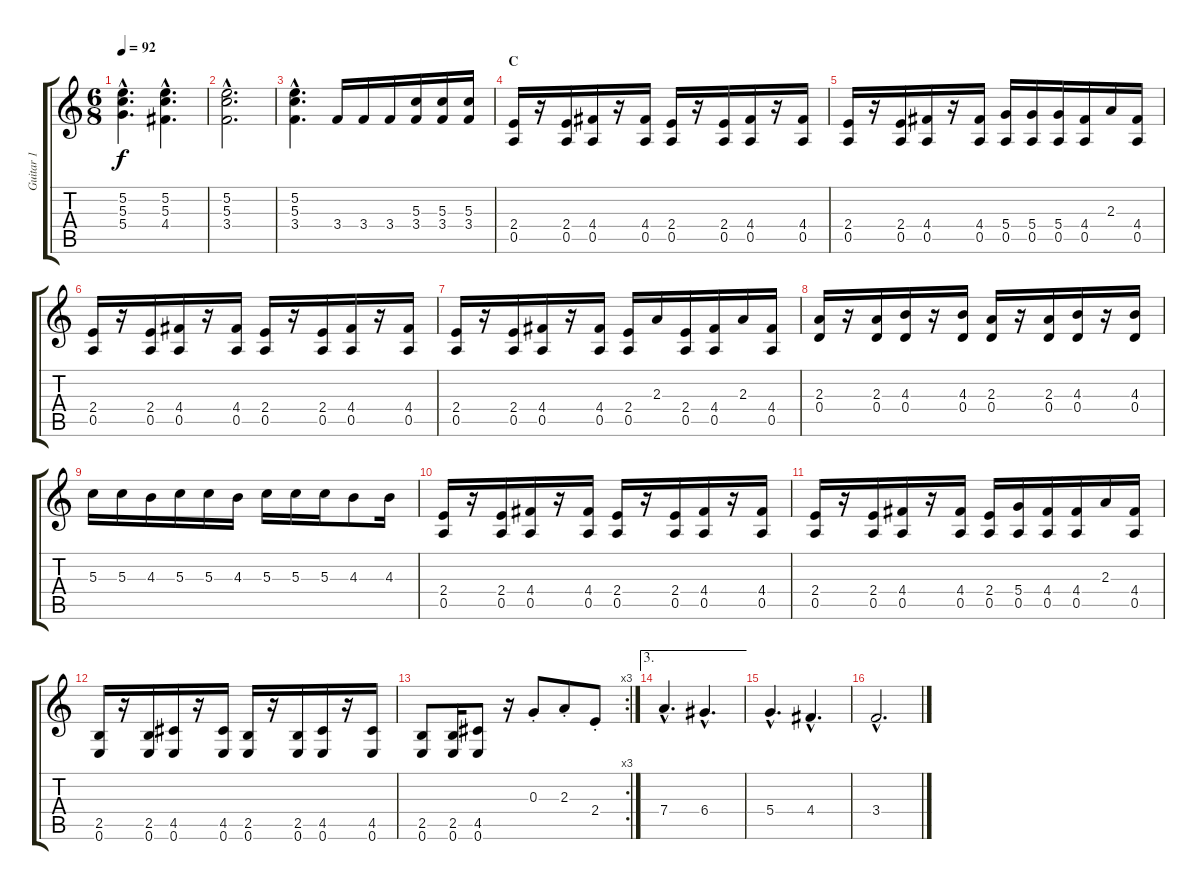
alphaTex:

\track ("Guitar 1" "Guitar 1") {instrument overdrivenguitar}
\staff {score tabs}
\tuning (E4 B3 G3 D3 A2 E2) {hide}
\ts (6 8)
\tempo 92
\clef g2
\ks c
(5.2{hac} 5.3{hac} 5.4{hac}).4{d dy f} (5.2{hac} 5.3{hac} 4.4{hac}).4{d} |
(5.2{hac} 5.3{hac} 3.4{hac}).2{d} |
(5.2{hac} 5.3{hac} 3.4{hac}).4{d volume 8} 3.4.16{volume 12 instrument overdrivenguitar} 3.4.16 3.4.16 (5.3 3.4).16 (5.3 3.4).16 (5.3 3.4).16 |
\section ("" "C")
(2.4 0.5).16 r.16 (2.4 0.5).16 (4.4 0.5).16 r.16 (4.4 0.5).16 (2.4 0.5).16 r.16 (2.4 0.5).16 (4.4 0.5).16 r.16 (4.4 0.5).16 |
(2.4 0.5).16 r.16 (2.4 0.5).16 (4.4 0.5).16 r.16 (4.4 0.5).16 (5.4 0.5).16 (5.4 0.5).16 (5.4 0.5).16 (4.4 0.5).16 2.3.16 (4.4 0.5).16 |
(2.4 0.5).16 r.16 (2.4 0.5).16 (4.4 0.5).16 r.16 (4.4 0.5).16 (2.4 0.5).16 r.16 (2.4 0.5).16 (4.4 0.5).16 r.16 (4.4 0.5).16 |
(2.4 0.5).16 r.16 (2.4 0.5).16 (4.4 0.5).16 r.16 (4.4 0.5).16 (2.4 0.5).16 2.3.16 (2.4 0.5).16 (4.4 0.5).16 2.3.16 (4.4 0.5).16 |
(2.3 0.4).16 r.16 (2.3 0.4).16 (4.3 0.4).16 r.16 (4.3 0.4).16 (2.3 0.4).16 r.16 (2.3 0.4).16 (4.3 0.4).16 r.16 (4.3 0.4).16 |
5.3.16 5.3.16 4.3.16 5.3.16 5.3.16 4.3.16 5.3.16 5.3.16 5.3.16 4.3.8 4.3.16 |
(2.4 0.5).16 r.16 (2.4 0.5).16 (4.4 0.5).16 r.16 (4.4 0.5).16 (2.4 0.5).16 r.16 (2.4 0.5).16 (4.4 0.5).16 r.16 (4.4 0.5).16 |
(2.4 0.5).16 r.16 (2.4 0.5).16 (4.4 0.5).16 r.16 (4.4 0.5).16 (2.4 0.5).16 (5.4 0.5).16 (4.4 0.5).16 (4.4 0.5).16 2.3.16 (4.4 0.5).16 |
(2.5 0.6).16 r.16 (2.5 0.6).16 (4.5 0.6).16 r.16 (4.5 0.6).16 (2.5 0.6).16 r.16 (2.5 0.6).16 (4.5 0.6).16 r.16 (4.5 0.6).16 |
\rc 3
(2.5 0.6).8 (2.5 0.6).16 (4.5 0.6).8 r.16 0.3{st}.8 2.3{st}.8 2.4{st}.8 |
\ae 3
7.4{hac}.4{d instrument acousticguitarnylon} 6.4{hac}.4{d} |
5.4{hac}.4{d} 4.4{hac}.4{d} |
3.4{hac}.2{d}
